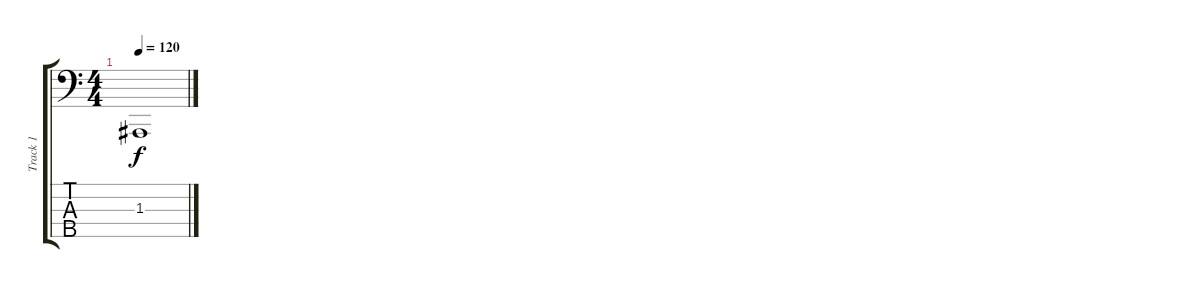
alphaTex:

\track ("Track 1" "Track 1") {instrument lead8bassandlead}
\staff {score tabs}
\tuning (G2 D2 A1 E1 B0) {hide}
\ts (4 4)
\tempo 120
\clef f4
\ks c
1.3.1{dy f}
